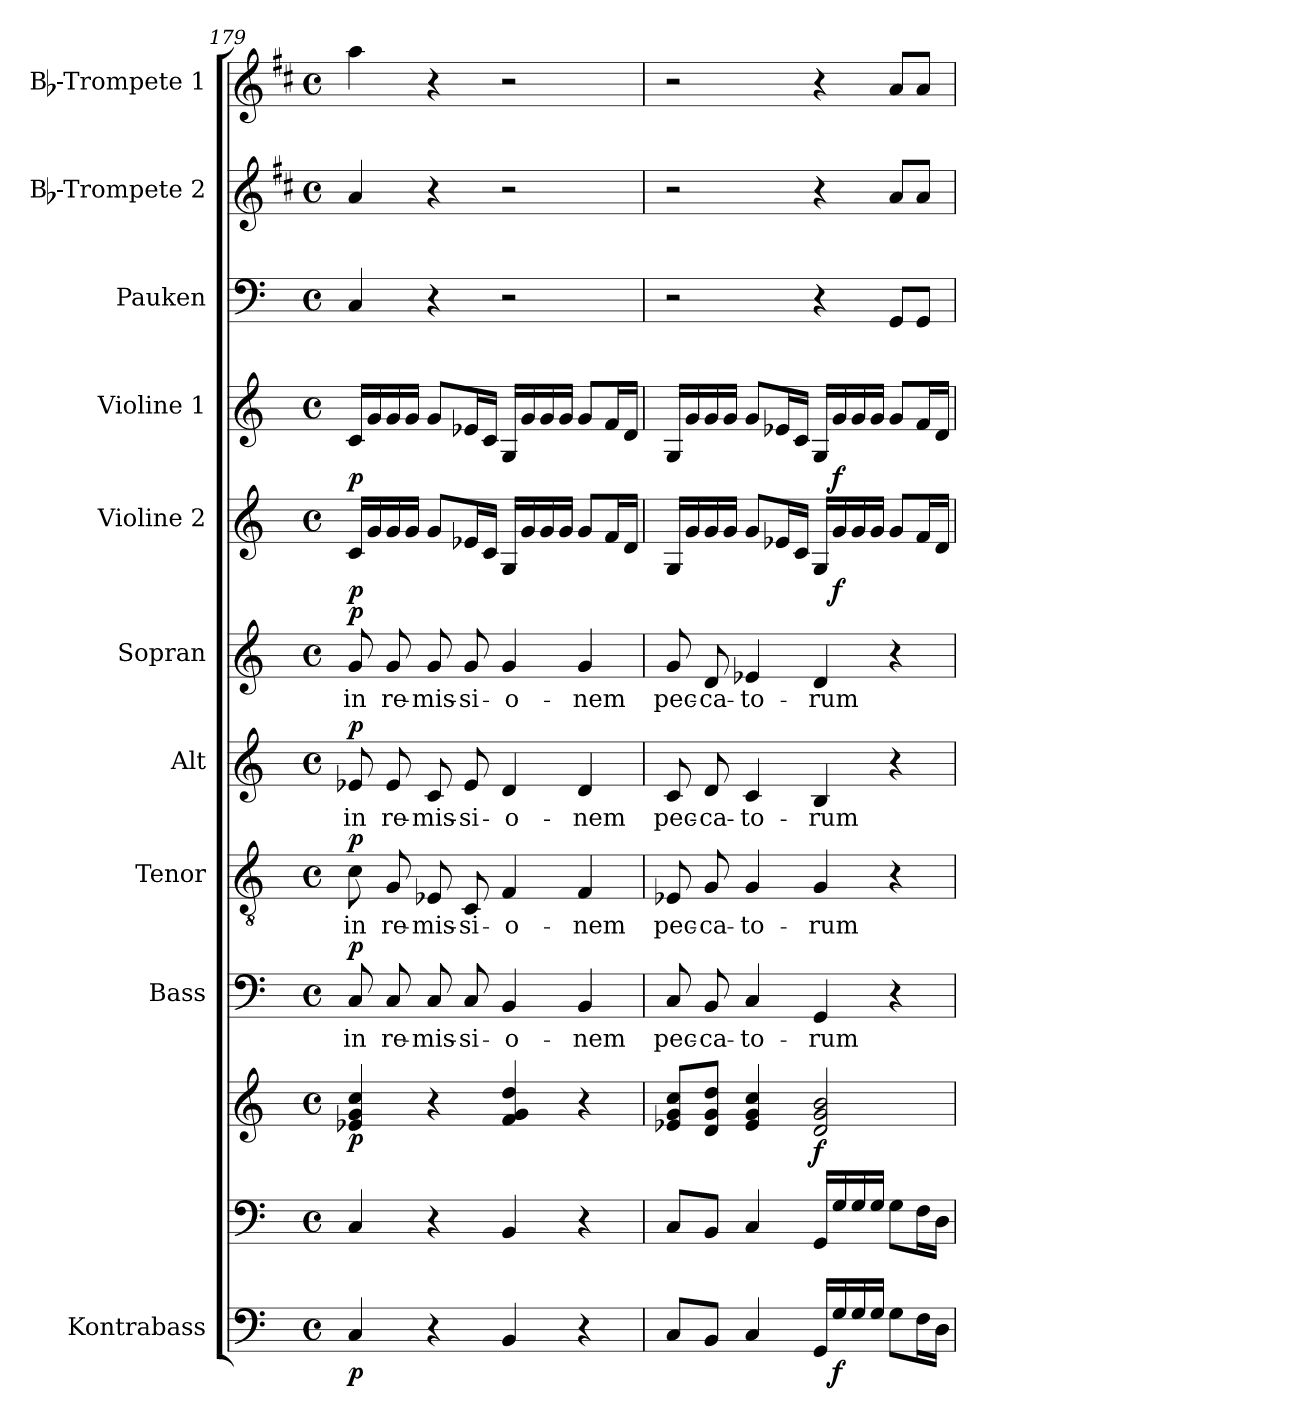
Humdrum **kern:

**kern	**dynam	**kern	**kern	**dynam	**kern	**text	**dynam	**kern	**text	**dynam	**kern	**text	**dynam	**kern	**text	**dynam	**kern	**dynam	**kern	**dynam	**kern	**kern	**kern
*part11	*part11	*part10	*part10	*part10	*part9	*part9	*part9	*part8	*part8	*part8	*part7	*part7	*part7	*part6	*part6	*part6	*part5	*part5	*part4	*part4	*part3	*part2	*part1
*staff12	*staff12	*staff11	*staff10	*staff10/11	*staff9	*staff9	*staff9	*staff8	*staff8	*staff8	*staff7	*staff7	*staff7	*staff6	*staff6	*staff6	*staff5	*staff5	*staff4	*staff4	*staff3	*staff2	*staff1
*I"Kontrabass	*	*	*	*	*I"Bass	*	*	*I"Tenor	*	*	*I"Alt	*	*	*I"Sopran	*	*	*I"Violine 2	*	*I"Violine 1	*	*I"Pauken	*I"Bb-Trompete 2	*I"Bb-Trompete 1
*I'Kb.	*	*	*	*	*I'B.	*	*	*I'T.	*	*	*I'A.	*	*	*I'S.	*	*	*I'Vl. 2	*	*I'Vl. 1	*	*I'Pk.	*I'Bb Trp. 2	*I'Bb Trp. 1
*clefF4	*	*clefF4	*clefG2	*	*clefF4	*	*	*clefGv2	*	*	*clefG2	*	*	*clefG2	*	*	*clefG2	*	*clefG2	*	*clefF4	*clefG2	*clefG2
*ITrd7c12	*	*	*	*	*	*	*	*	*	*	*	*	*	*	*	*	*	*	*	*	*	*ITrd1c2	*ITrd1c2
*k[]	*	*k[]	*k[]	*	*k[]	*	*	*k[]	*	*	*k[]	*	*	*k[]	*	*	*k[]	*	*k[]	*	*k[]	*k[]	*k[]
*C:	*	*C:	*C:	*	*C:	*	*	*C:	*	*	*C:	*	*	*C:	*	*	*C:	*	*C:	*	*C:	*C:	*C:
*M4/4	*	*M4/4	*M4/4	*	*M4/4	*	*	*M4/4	*	*	*M4/4	*	*	*M4/4	*	*	*M4/4	*	*M4/4	*	*M4/4	*M4/4	*M4/4
*met(c)	*	*met(c)	*met(c)	*	*met(c)	*	*	*met(c)	*	*	*met(c)	*	*	*met(c)	*	*	*met(c)	*	*met(c)	*	*met(c)	*met(c)	*met(c)
=179	=179	=179	=179	=179	=179	=179	=179	=179	=179	=179	=179	=179	=179	=179	=179	=179	=179	=179	=179	=179	=179	=179	=179
!	!LO:DY:b	!	!	!LO:DY:b	!	!LO:LY:b	!LO:DY:a	!	!LO:LY:b	!LO:DY:a	!	!LO:LY:b	!LO:DY:a	!	!LO:LY:b	!LO:DY:a	!	!LO:DY:b	!	!LO:DY:b	!	!	!
4CC/	p	4C/	4e-X/ 4g/ 4cc/	p	8C/	in	p	8c\	in	p	8e-X/	in	p	8g/	in	p	16c/LL	p	16c/LL	p	4C/	4g/	4gg\
.	.	.	.	.	.	.	.	.	.	.	.	.	.	.	.	.	16g/	.	16g/	.	.	.	.
!	!	!	!	!	!	!LO:LY:b	!	!	!LO:LY:b	!	!	!LO:LY:b	!	!	!LO:LY:b	!	!	!	!	!	!	!	!
.	.	.	.	.	8C/	re-	.	8G/	re-	.	8e-/	re-	.	8g/	re-	.	16g/	.	16g/	.	.	.	.
.	.	.	.	.	.	.	.	.	.	.	.	.	.	.	.	.	16g/JJ	.	16g/JJ	.	.	.	.
!	!	!	!	!	!	!LO:LY:b	!	!	!LO:LY:b	!	!	!LO:LY:b	!	!	!LO:LY:b	!	!	!	!	!	!	!	!
4r	.	4r	4r	.	8C/	-mis-	.	8E-X/	-mis-	.	8c/	-mis-	.	8g/	-mis-	.	8g/L	.	8g/L	.	4r	4r	4r
!	!	!	!	!	!	!LO:LY:b	!	!	!LO:LY:b	!	!	!LO:LY:b	!	!	!LO:LY:b	!	!	!	!	!	!	!	!
.	.	.	.	.	8C/	-si-	.	8C/	-si-	.	8e-/	-si-	.	8g/	-si-	.	16e-X/L	.	16e-X/L	.	.	.	.
.	.	.	.	.	.	.	.	.	.	.	.	.	.	.	.	.	16c/JJ	.	16c/JJ	.	.	.	.
!	!	!	!	!	!	!LO:LY:b	!	!	!LO:LY:b	!	!	!LO:LY:b	!	!	!LO:LY:b	!	!	!	!	!	!	!	!
4BBB/	.	4BB/	4f/ 4g/ 4dd/	.	4BB/	-o-	.	4F/	-o-	.	4d/	-o-	.	4g/	-o-	.	16G/LL	.	16G/LL	.	2r	2r	2r
.	.	.	.	.	.	.	.	.	.	.	.	.	.	.	.	.	16g/	.	16g/	.	.	.	.
.	.	.	.	.	.	.	.	.	.	.	.	.	.	.	.	.	16g/	.	16g/	.	.	.	.
.	.	.	.	.	.	.	.	.	.	.	.	.	.	.	.	.	16g/JJ	.	16g/JJ	.	.	.	.
!	!	!	!	!	!	!LO:LY:b	!	!	!LO:LY:b	!	!	!LO:LY:b	!	!	!LO:LY:b	!	!	!	!	!	!	!	!
4r	.	4r	4r	.	4BB/	-nem	.	4F/	-nem	.	4d/	-nem	.	4g/	-nem	.	8g/L	.	8g/L	.	.	.	.
.	.	.	.	.	.	.	.	.	.	.	.	.	.	.	.	.	16f/L	.	16f/L	.	.	.	.
.	.	.	.	.	.	.	.	.	.	.	.	.	.	.	.	.	16d/JJ	.	16d/JJ	.	.	.	.
!!LO:PB:g=z
=180	=180	=180	=180	=180	=180	=180	=180	=180	=180	=180	=180	=180	=180	=180	=180	=180	=180	=180	=180	=180	=180	=180	=180
!	!	!	!	!	!	!LO:LY:b	!	!	!LO:LY:b	!	!	!LO:LY:b	!	!	!LO:LY:b	!	!	!	!	!	!	!	!
8CC/L	.	8C/L	8e-X/ 8g/ 8cc/L	.	8C/	pec-	.	8E-X/	pec-	.	8c/	pec-	.	8g/	pec-	.	16G/LL	.	16G/LL	.	2r	2r	2r
.	.	.	.	.	.	.	.	.	.	.	.	.	.	.	.	.	16g/	.	16g/	.	.	.	.
!	!	!	!	!	!	!LO:LY:b	!	!	!LO:LY:b	!	!	!LO:LY:b	!	!	!LO:LY:b	!	!	!	!	!	!	!	!
8BBB/J	.	8BB/J	8d/ 8g/ 8dd/J	.	8BB/	-ca-	.	8G/	-ca-	.	8d/	-ca-	.	8d/	-ca-	.	16g/	.	16g/	.	.	.	.
.	.	.	.	.	.	.	.	.	.	.	.	.	.	.	.	.	16g/JJ	.	16g/JJ	.	.	.	.
!	!	!	!	!	!	!LO:LY:b	!	!	!LO:LY:b	!	!	!LO:LY:b	!	!	!LO:LY:b	!	!	!	!	!	!	!	!
4CC/	.	4C/	4e-/ 4g/ 4cc/	.	4C/	-to-	.	4G/	-to-	.	4c/	-to-	.	4e-X/	-to-	.	8g/L	.	8g/L	.	.	.	.
.	.	.	.	.	.	.	.	.	.	.	.	.	.	.	.	.	16e-X/L	.	16e-X/L	.	.	.	.
.	.	.	.	.	.	.	.	.	.	.	.	.	.	.	.	.	16c/JJ	.	16c/JJ	.	.	.	.
!	!	!	!	!LO:DY:b	!	!LO:LY:b	!	!	!LO:LY:b	!	!	!LO:LY:b	!	!	!LO:LY:b	!	!	!	!	!	!	!	!
16GGG/LL	.	16GG/LL	2d/ 2g/ 2b/	f	4GG/	-rum	.	4G/	-rum	.	4B/	-rum	.	4d/	-rum	.	16G/LL	.	16G/LL	.	4r	4r	4r
!	!LO:DY:b	!	!	!	!	!	!	!	!	!	!	!	!	!	!	!	!	!LO:DY:b	!	!LO:DY:b	!	!	!
16GG/	f	16G/	.	.	.	.	.	.	.	.	.	.	.	.	.	.	16g/	f	16g/	f	.	.	.
16GG/	.	16G/	.	.	.	.	.	.	.	.	.	.	.	.	.	.	16g/	.	16g/	.	.	.	.
16GG/JJ	.	16G/JJ	.	.	.	.	.	.	.	.	.	.	.	.	.	.	16g/JJ	.	16g/JJ	.	.	.	.
8GG\L	.	8G\L	.	.	4r	.	.	4r	.	.	4r	.	.	4r	.	.	8g/L	.	8g/L	.	8GG/L	8g/L	8g/L
16FF\L	.	16F\L	.	.	.	.	.	.	.	.	.	.	.	.	.	.	16f/L	.	16f/L	.	8GG/J	8g/J	8g/J
16DD\JJ	.	16D\JJ	.	.	.	.	.	.	.	.	.	.	.	.	.	.	16d/JJ	.	16d/JJ	.	.	.	.
=	=	=	=	=	=	=	=	=	=	=	=	=	=	=	=	=	=	=	=	=	=	=	=
*-	*-	*-	*-	*-	*-	*-	*-	*-	*-	*-	*-	*-	*-	*-	*-	*-	*-	*-	*-	*-	*-	*-	*-
